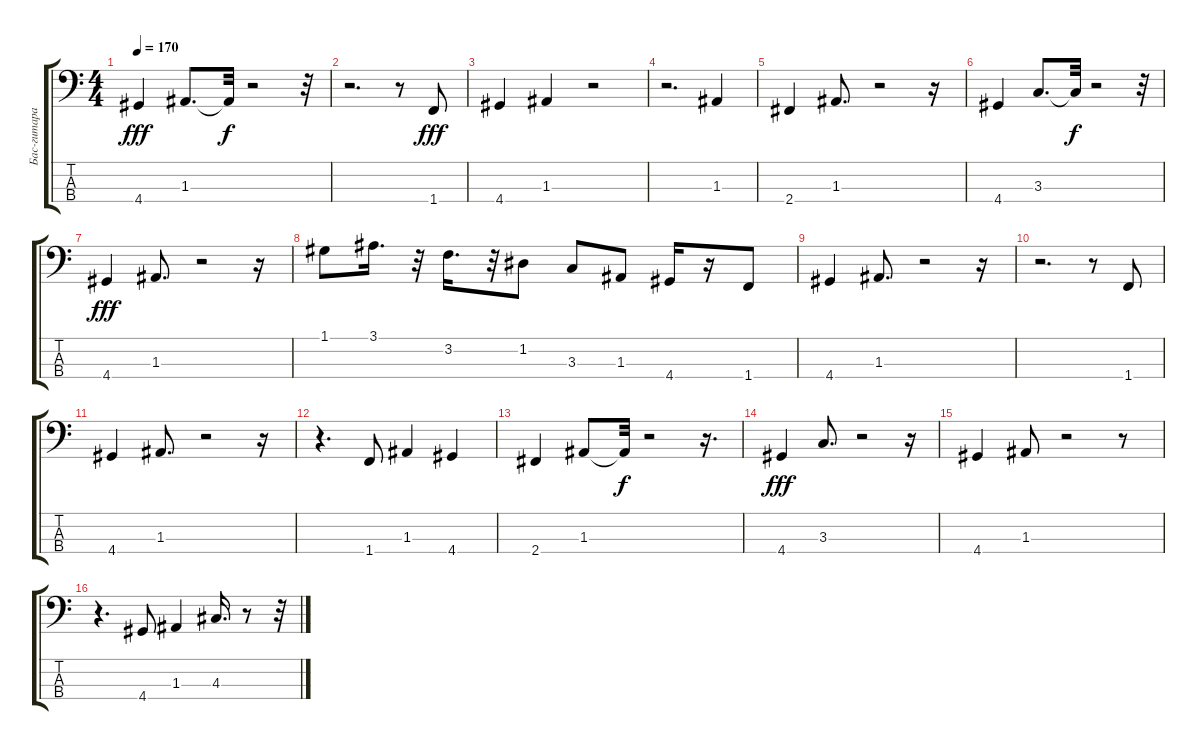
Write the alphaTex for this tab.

\track ("Бас-гитара" "Бас-гитара") {instrument electricbassfinger}
\staff {score tabs}
\tuning (G2 D2 A1 E1) {hide}
\ts (4 4)
\tempo 170
\clef f4
\ks c
4.4.4{dy fff} 1.3.8{d} 1.3{t}.32{dy f} r.2 r.32 |
r.2{d} r.8 1.4.8{dy fff} |
4.4.4 1.3.4 r.2 |
r.2{d} 1.3.4 |
2.4.4 1.3.8{d} r.2 r.16 |
4.4.4 3.3.8{d} 3.3{t}.32{dy f} r.2 r.32 |
4.4.4{dy fff} 1.3.8{d} r.2 r.16 |
1.1.8 3.1.16{d} r.32 3.2.16{d} r.32 1.2.8 3.3.8 1.3.8 4.4.16 r.16 1.4.8 |
4.4.4 1.3.8{d} r.2 r.16 |
r.2{d} r.8 1.4.8 |
4.4.4 1.3.8{d} r.2 r.16 |
r.4{d} 1.4.8 1.3.4 4.4.4 |
2.4.4 1.3.8 1.3{t}.32{dy f} r.2 r.16{d} |
4.4.4{dy fff} 3.3.8{d} r.2 r.16 |
4.4.4 1.3.8 r.2 r.8 |
r.4{d} 4.4.8 1.3.4 4.3.16{d} r.8 r.32
